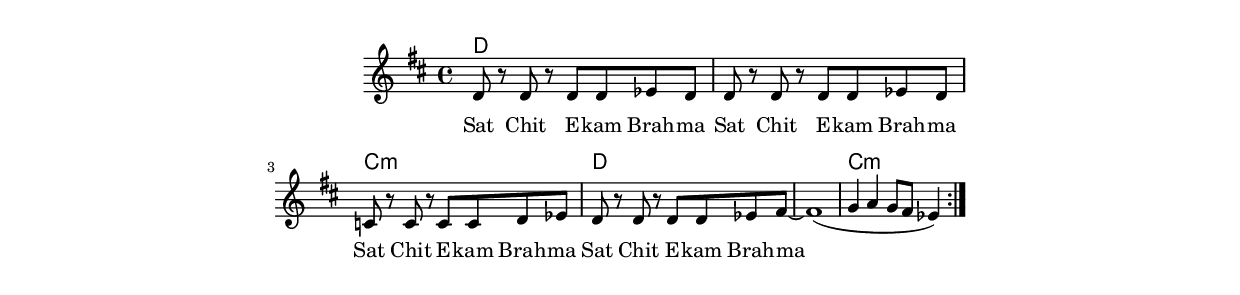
\version "2.19.45"
\paper {
	line-width = 4.6\in
}

melody = \relative c' {
  \clef treble
  \key d \major
  \time 4/4
  \set Score.voltaSpannerDuration = #(ly:make-moment 4/4)
	\new Voice = "words" {
			\repeat volta 2 {
				d8 r d r d d ees d | d r d r d d ees d |
				c r c r c c d ees | d8 r d r d d ees fis~ | 
				fis1( | g4 a g8 fis ees4) |
			}
		}
}

text =  \lyricmode {
	Sat Chit E -- kam Brah -- ma | Sat Chit E -- kam Brah -- ma |
	Sat Chit E -- kam Brah -- ma | Sat Chit E -- kam Brah -- ma__ |
	| | 
}

harmonies = \chordmode { 
	d1 | d | c:min | d | d | c:min |
}

\score {
  <<
    \new ChordNames {
      \set chordChanges = ##t
      \harmonies
    }
    \new Staff  {
    	\new Voice = "one" { \melody }
  	}
    \new Lyrics \lyricsto "words" \text
  >>
  \layout { 
   #(layout-set-staff-size 16)
   }
  \midi { 
  	\tempo 4 = 125
  }
}